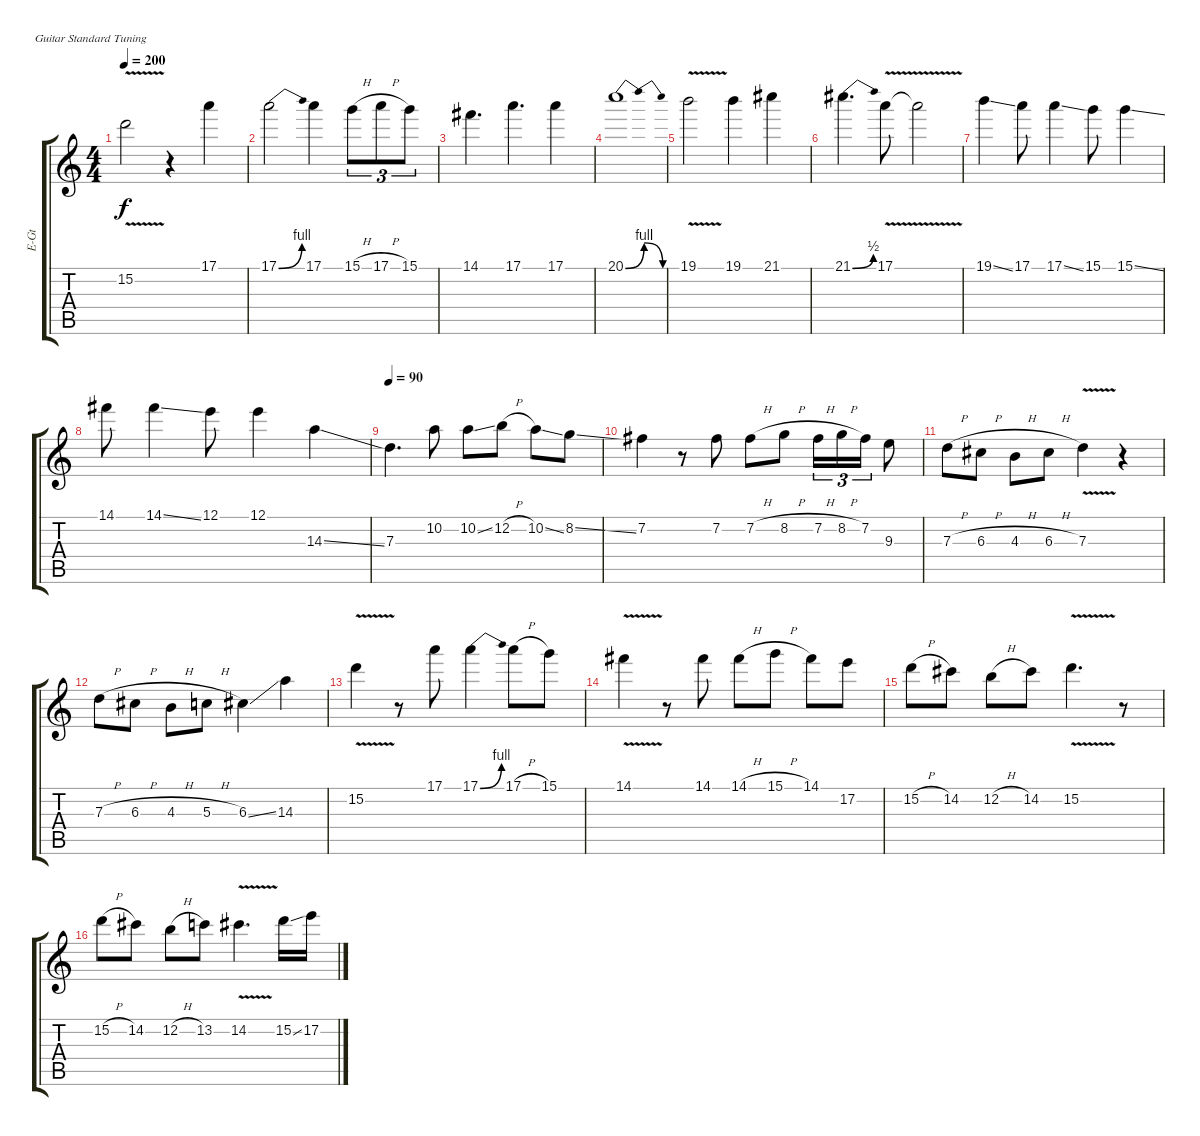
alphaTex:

\bracketExtendMode groupsimilarinstruments
\otherSystemsTrackNameOrientation horizontal
\track ("Jerry" "E-Gt") {instrument distortionguitar}
\staff {score tabs}
\tuning (E4 B3 G3 D3 A2 E2)
\ts (4 4)
\tempo 200
\clef g2
\ks c
15.2{v}.2{dy f beam Down} r.4{beam Down} 17.1.4{beam Down} |
17.1{be (bend 0 0 60 4)}.2{beam Down} 17.1.4{beam Down} 15.1{h}.8{tu (3 2) beam Down} 17.1{h}.8{tu (3 2) beam Down} 15.1.8{tu (3 2) beam Down} |
14.1{acc #}.4{d beam Down} 17.1.4{d beam Down} 17.1.4{beam Down} |
20.1{be (bendrelease 0 0 30 4 30 4 60 0)}.1{beam Down} |
19.1{v}.2{beam Down} 19.1.4{beam Down} 21.1{acc #}.4{beam Down} |
21.1{be (bend 0 0 60 2) acc #}.4{d beam Down} 17.1{v}.8{beam Down} 17.1{v t}.2{beam Down} |
19.1{ss}.4{beam Down} 17.1.8{beam Down} 17.1{ss}.4{beam Down} 15.1.8{beam Down} 15.1{ss}.4{beam Down} |
14.1{acc #}.8{beam Down} 14.1{ss acc #}.4{beam Down} 12.1.8{beam Down} 12.1.4{beam Down} 14.3{ss}.4{beam Down} |
\tempo 90
7.3.4{d beam Down} 10.2.8{beam Down} 10.2{ss}.8{beam Down} 12.2{h}.8{beam Down} 10.2{ss}.8{beam Down} 8.2{ss}.8{beam Down} |
7.2{acc #}.4{beam Down} r.8{beam Down} 7.2{acc #}.8{beam Down} 7.2{h acc #}.8{beam Down} 8.2{h}.8{beam Down} 7.2{h acc #}.16{tu (3 2) beam Down} 8.2{h}.16{tu (3 2) beam Down} 7.2{acc #}.16{tu (3 2) beam Down} 9.3.8{beam Down} |
7.3{h}.8{beam Down} 6.3{h acc #}.8{beam Down} 4.3{h}.8{beam Down} 6.3{h acc #}.8{beam Down} 7.3{v}.4{beam Down} r.4{beam Down} |
7.3{h}.8{beam Down} 6.3{h acc #}.8{beam Down} 4.3{h}.8{beam Down} 5.3{h}.8{beam Down} 6.3{ss acc #}.4{beam Down} 14.3.4{beam Down} |
15.2{v}.4{beam Down} r.8{beam Down} 17.1.8{beam Down} 17.1{be (bend 0 0 60 4)}.4{beam Down} 17.1{h}.8{beam Down} 15.1.8{beam Down} |
14.1{v acc #}.4{beam Down} r.8{beam Down} 14.1{acc #}.8{beam Down} 14.1{h acc #}.8{beam Down} 15.1{h}.8{beam Down} 14.1{acc #}.8{beam Down} 17.2.8{beam Down} |
15.2{h}.8{beam Down} 14.2{acc #}.8{beam Down} 12.2{h}.8{beam Down} 14.2{acc #}.8{beam Down} 15.2{v}.4{d beam Down} r.8{beam Down} |
15.2{h}.8{beam Down} 14.2{acc #}.8{beam Down} 12.2{h}.8{beam Down} 13.2.8{beam Down} 14.2{v acc #}.4{d beam Down} 15.2{ss}.16{beam Down} 17.2.16{beam Down}
